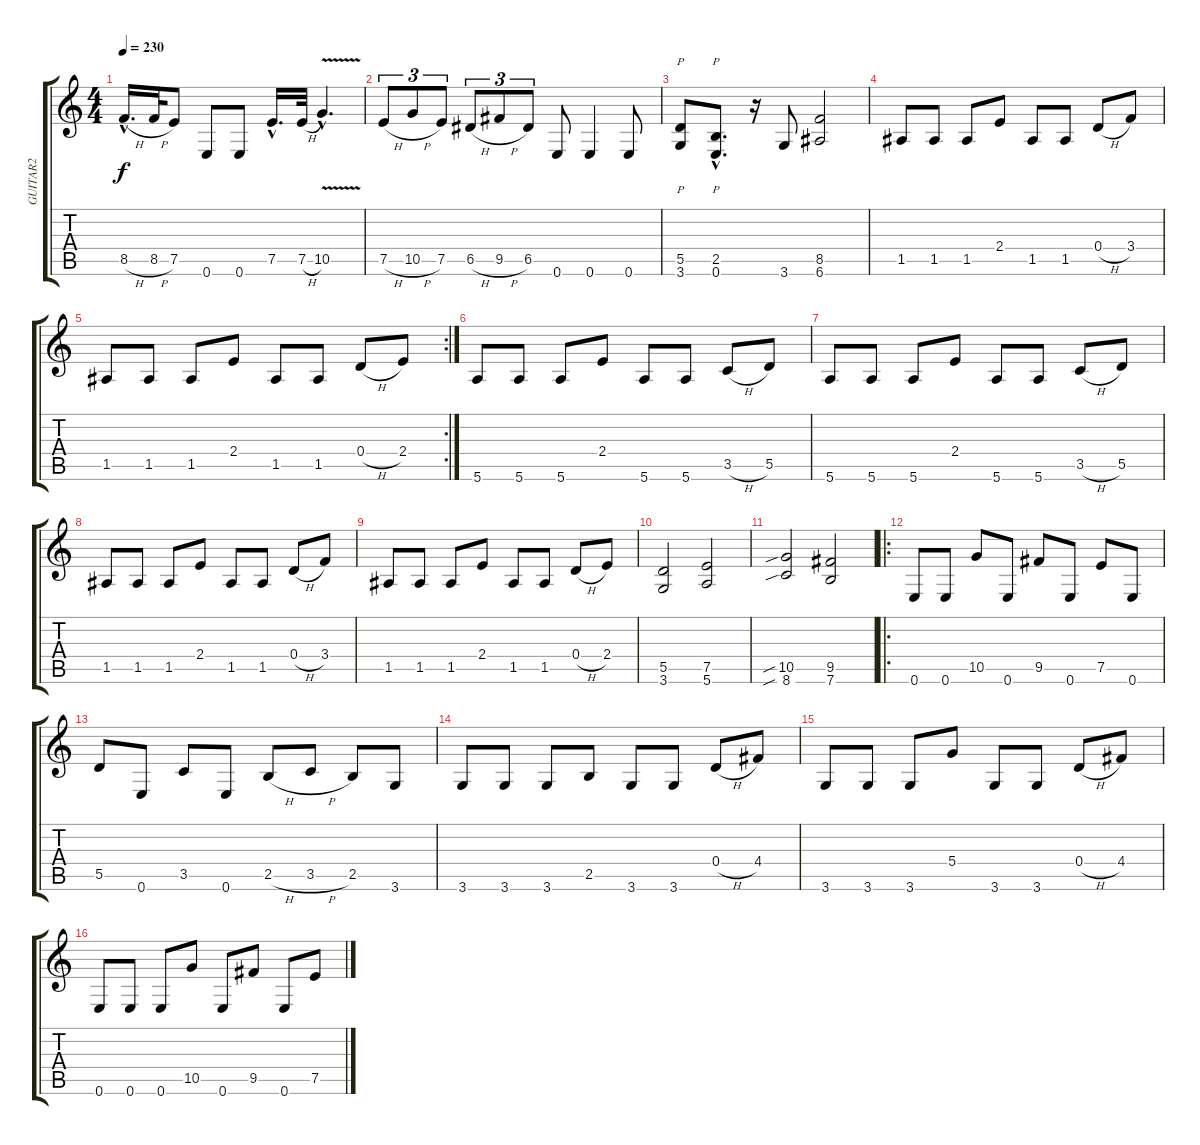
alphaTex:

\track ("GUITAR2" "GUITAR2") {instrument distortionguitar}
\staff {score tabs}
\tuning (E4 B3 G3 D3 A2 E2) {hide}
\ts (4 4)
\tempo 230
\clef g2
\ks c
8.5{h hac}.16{d dy f} 8.5{h}.32 7.5.8 0.6.8 0.6.8 7.5{hac}.16{d} 7.5{h}.32 10.5{v hac}.4{d} |
7.5{h}.8{tu (3 2)} 10.5{h}.8{tu (3 2)} 7.5.8{tu (3 2)} 6.5{h}.8{tu (3 2)} 9.5{h}.8{tu (3 2)} 6.5.8{tu (3 2)} 0.6.8 0.6.4 0.6.8 |
(5.5 3.6).8{p} (2.5{hac} 0.6{hac}).8{p d} r.16 3.6.8 (8.5 6.6).2 |
1.5.8 1.5.8 1.5.8 2.4.8 1.5.8 1.5.8 0.4{h}.8 3.4.8 |
\rc 2
1.5.8 1.5.8 1.5.8 2.4.8 1.5.8 1.5.8 0.4{h}.8 2.4.8 |
5.6.8 5.6.8 5.6.8 2.4.8 5.6.8 5.6.8 3.5{h}.8 5.5.8 |
5.6.8 5.6.8 5.6.8 2.4.8 5.6.8 5.6.8 3.5{h}.8 5.5.8 |
1.5.8 1.5.8 1.5.8 2.4.8 1.5.8 1.5.8 0.4{h}.8 3.4.8 |
1.5.8 1.5.8 1.5.8 2.4.8 1.5.8 1.5.8 0.4{h}.8 2.4.8 |
(5.5 3.6).2 (7.5 5.6).2 |
(10.5{sib} 8.6{sib}).2 (9.5 7.6).2 |
\ro
0.6.8 0.6.8 10.5.8 0.6.8 9.5.8 0.6.8 7.5.8 0.6.8 |
5.5.8 0.6.8 3.5.8 0.6.8 2.5{h}.8 3.5{h}.8 2.5.8 3.6.8 |
3.6.8 3.6.8 3.6.8 2.5.8 3.6.8 3.6.8 0.4{h}.8 4.4.8 |
3.6.8 3.6.8 3.6.8 5.4.8 3.6.8 3.6.8 0.4{h}.8 4.4.8 |
0.6.8 0.6.8 0.6.8 10.5.8 0.6.8 9.5.8 0.6.8 7.5.8
